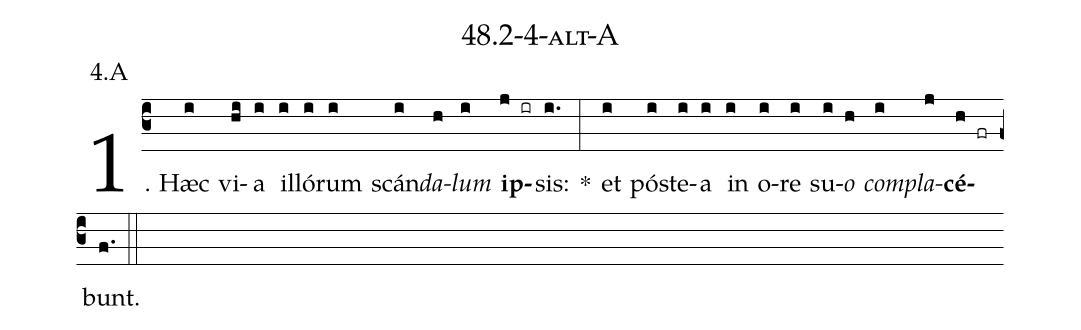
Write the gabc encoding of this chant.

name: 48.2-4-alt-A;
annotation: 4.A;
%%
(c3)1. Hæc(i) vi(hi)a(i) il(i)ló(i)rum(i) scán(i)<i>da</i>(h)<i>lum</i>(i) <b>ip</b>(j ir)sis:(i.) *(:) et(i) póst(i)e(i)a(i) in(i) o(i)re(i) su(i)<i>o</i>(h) <i>com</i>(i)<i>pla</i>(j)<b>cé</b>(h fr)bunt.(f.) (::)


%E(i) u(h) o(i) u(j) a(h) e.(f.) (::)
